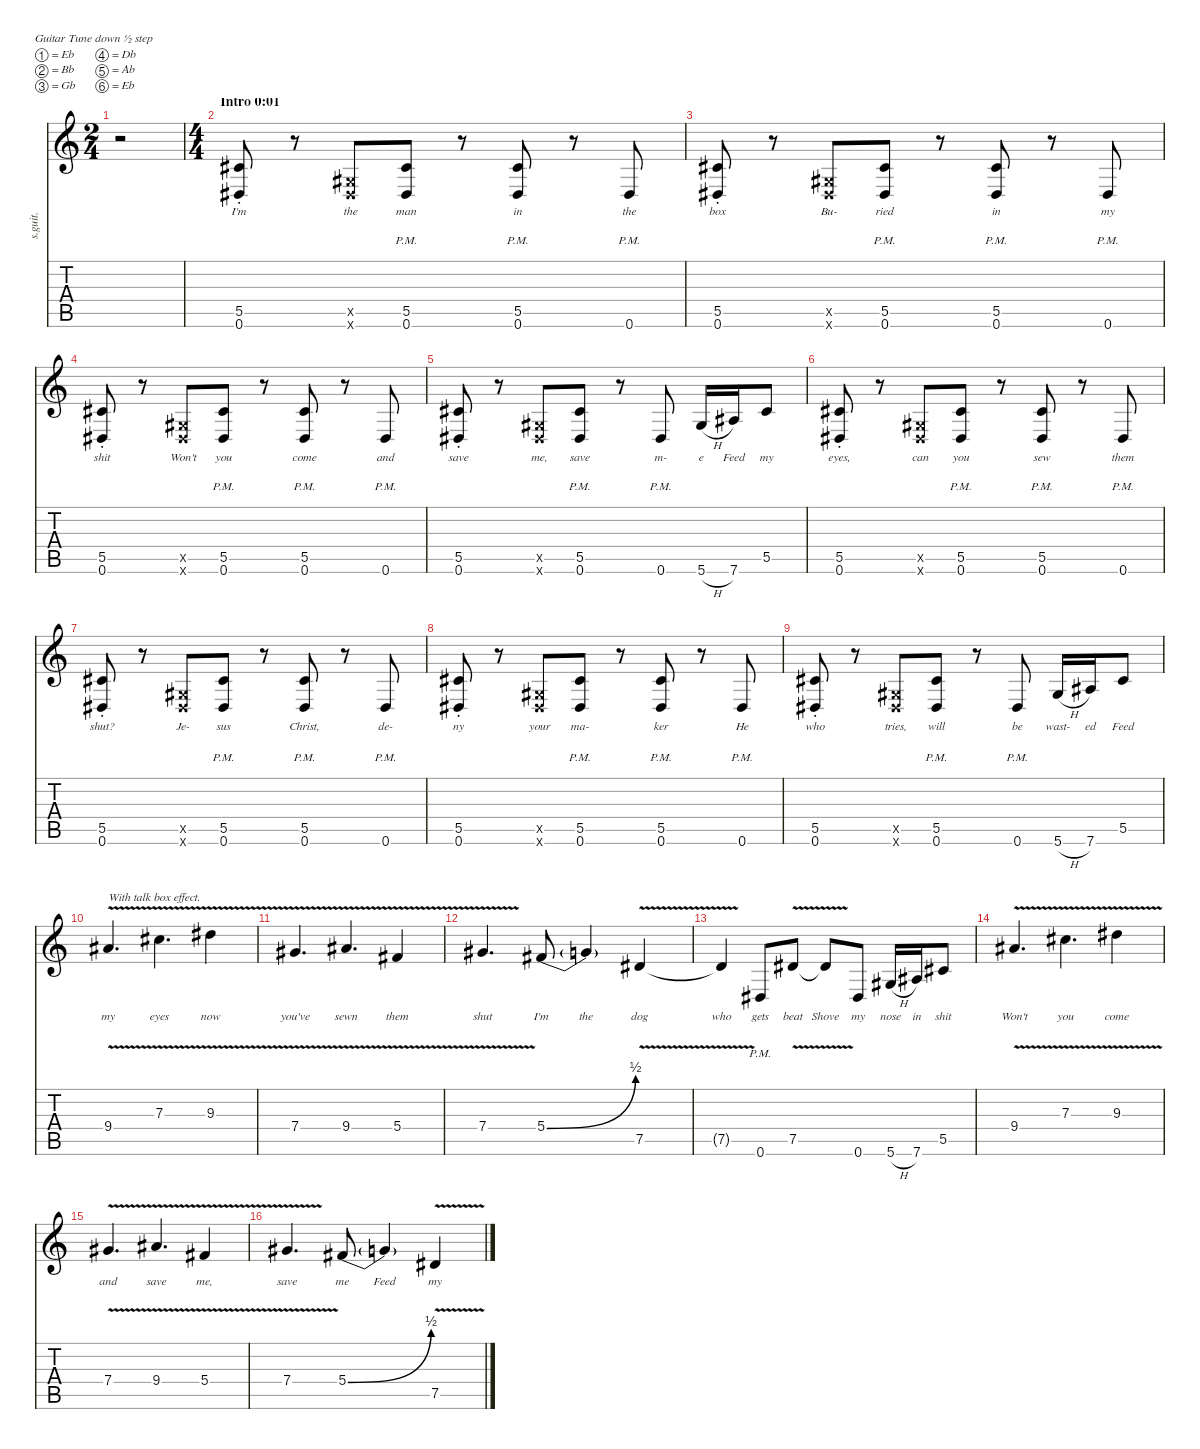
\defaultSystemsLayout 4
\hideDynamics
\bracketExtendMode nobrackets
\track ("Jerry Cantrell - Lead Guitar" "s.guit.") {instrument distortionguitar}
\staff {score tabs}
\tuning (Eb4 Bb3 Gb3 Db3 Ab2 Eb2)
\ts (2 4)
\beaming (8 2 2 2 2)
\tempo (106 hide)
\clef g2
\ks c
r.2{dy f instrument distortionguitar} |
\ts (4 4)
\beaming (8 2 2 2 2)
\section ("" "Intro 0:01")
(5.5{st acc #} 0.6{st acc #}).8{lyrics (0 "I'm") lyrics (1 "") lyrics (2 "") lyrics (3 "") lyrics (4 "")} r.8 (0.5{x acc #} 0.6{x acc #}).8{lyrics (0 "the") lyrics (1 "") lyrics (2 "") lyrics (3 "") lyrics (4 "")} (5.5{pm acc #} 0.6{pm acc #}).8{lyrics (0 "man") lyrics (1 "") lyrics (2 "") lyrics (3 "") lyrics (4 "")} r.8 (5.5{pm acc #} 0.6{pm acc #}).8{lyrics (0 "in") lyrics (1 "") lyrics (2 "") lyrics (3 "") lyrics (4 "")} r.8 0.6{pm acc #}.8{lyrics (0 "the") lyrics (1 "") lyrics (2 "") lyrics (3 "") lyrics (4 "")} |
(5.5{st acc #} 0.6{st acc #}).8{lyrics (0 "box") lyrics (1 "") lyrics (2 "") lyrics (3 "") lyrics (4 "")} r.8 (0.5{x acc #} 0.6{x acc #}).8{lyrics (0 "Bu-") lyrics (1 "") lyrics (2 "") lyrics (3 "") lyrics (4 "")} (5.5{pm acc #} 0.6{pm acc #}).8{lyrics (0 "ried") lyrics (1 "") lyrics (2 "") lyrics (3 "") lyrics (4 "")} r.8 (5.5{pm acc #} 0.6{pm acc #}).8{lyrics (0 "in") lyrics (1 "") lyrics (2 "") lyrics (3 "") lyrics (4 "")} r.8 0.6{pm acc #}.8{lyrics (0 "my") lyrics (1 "") lyrics (2 "") lyrics (3 "") lyrics (4 "")} |
(5.5{st acc #} 0.6{st acc #}).8{lyrics (0 "shit") lyrics (1 "") lyrics (2 "") lyrics (3 "") lyrics (4 "")} r.8 (0.5{x acc #} 0.6{x acc #}).8{lyrics (0 "Won't") lyrics (1 "") lyrics (2 "") lyrics (3 "") lyrics (4 "")} (5.5{pm acc #} 0.6{pm acc #}).8{lyrics (0 "you") lyrics (1 "") lyrics (2 "") lyrics (3 "") lyrics (4 "")} r.8 (5.5{pm acc #} 0.6{pm acc #}).8{lyrics (0 "come") lyrics (1 "") lyrics (2 "") lyrics (3 "") lyrics (4 "")} r.8 0.6{pm acc #}.8{lyrics (0 "and") lyrics (1 "") lyrics (2 "") lyrics (3 "") lyrics (4 "")} |
(5.5{st acc #} 0.6{st acc #}).8{lyrics (0 "save") lyrics (1 "") lyrics (2 "") lyrics (3 "") lyrics (4 "")} r.8 (0.5{x acc #} 0.6{x acc #}).8{lyrics (0 "me,") lyrics (1 "") lyrics (2 "") lyrics (3 "") lyrics (4 "")} (5.5{pm acc #} 0.6{pm acc #}).8{lyrics (0 "save") lyrics (1 "") lyrics (2 "") lyrics (3 "") lyrics (4 "")} r.8 0.6{pm acc #}.8{lyrics (0 "m-") lyrics (1 "") lyrics (2 "") lyrics (3 "") lyrics (4 "")} 5.6{h acc #}.16{lyrics (0 "e") lyrics (1 "") lyrics (2 "") lyrics (3 "") lyrics (4 "")} 7.6{acc #}.16{lyrics (0 "Feed") lyrics (1 "") lyrics (2 "") lyrics (3 "") lyrics (4 "")} 5.5{acc #}.8{lyrics (0 "my") lyrics (1 "") lyrics (2 "") lyrics (3 "") lyrics (4 "")} |
(5.5{st acc #} 0.6{st acc #}).8{lyrics (0 "eyes,") lyrics (1 "") lyrics (2 "") lyrics (3 "") lyrics (4 "")} r.8 (0.5{x acc #} 0.6{x acc #}).8{lyrics (0 "can") lyrics (1 "") lyrics (2 "") lyrics (3 "") lyrics (4 "")} (5.5{pm acc #} 0.6{pm acc #}).8{lyrics (0 "you") lyrics (1 "") lyrics (2 "") lyrics (3 "") lyrics (4 "")} r.8 (5.5{pm acc #} 0.6{pm acc #}).8{lyrics (0 "sew") lyrics (1 "") lyrics (2 "") lyrics (3 "") lyrics (4 "")} r.8 0.6{pm acc #}.8{lyrics (0 "them") lyrics (1 "") lyrics (2 "") lyrics (3 "") lyrics (4 "")} |
(5.5{st acc #} 0.6{st acc #}).8{lyrics (0 "shut?") lyrics (1 "") lyrics (2 "") lyrics (3 "") lyrics (4 "")} r.8 (0.5{x acc #} 0.6{x acc #}).8{lyrics (0 "Je-") lyrics (1 "") lyrics (2 "") lyrics (3 "") lyrics (4 "")} (5.5{pm acc #} 0.6{pm acc #}).8{lyrics (0 "sus") lyrics (1 "") lyrics (2 "") lyrics (3 "") lyrics (4 "")} r.8 (5.5{pm acc #} 0.6{pm acc #}).8{lyrics (0 "Christ,") lyrics (1 "") lyrics (2 "") lyrics (3 "") lyrics (4 "")} r.8 0.6{pm acc #}.8{lyrics (0 "de-") lyrics (1 "") lyrics (2 "") lyrics (3 "") lyrics (4 "")} |
(5.5{st acc #} 0.6{st acc #}).8{lyrics (0 "ny") lyrics (1 "") lyrics (2 "") lyrics (3 "") lyrics (4 "")} r.8 (0.5{x acc #} 0.6{x acc #}).8{lyrics (0 "your") lyrics (1 "") lyrics (2 "") lyrics (3 "") lyrics (4 "")} (5.5{pm acc #} 0.6{pm acc #}).8{lyrics (0 "ma-") lyrics (1 "") lyrics (2 "") lyrics (3 "") lyrics (4 "")} r.8 (5.5{pm acc #} 0.6{pm acc #}).8{lyrics (0 "ker") lyrics (1 "") lyrics (2 "") lyrics (3 "") lyrics (4 "")} r.8 0.6{pm acc #}.8{lyrics (0 "He") lyrics (1 "") lyrics (2 "") lyrics (3 "") lyrics (4 "")} |
(5.5{st acc #} 0.6{st acc #}).8{lyrics (0 "who") lyrics (1 "") lyrics (2 "") lyrics (3 "") lyrics (4 "")} r.8 (0.5{x acc #} 0.6{x acc #}).8{lyrics (0 "tries,") lyrics (1 "") lyrics (2 "") lyrics (3 "") lyrics (4 "")} (5.5{pm acc #} 0.6{pm acc #}).8{lyrics (0 "will") lyrics (1 "") lyrics (2 "") lyrics (3 "") lyrics (4 "")} r.8 0.6{pm acc #}.8{lyrics (0 "be") lyrics (1 "") lyrics (2 "") lyrics (3 "") lyrics (4 "")} 5.6{h acc #}.16{lyrics (0 "wast-") lyrics (1 "") lyrics (2 "") lyrics (3 "") lyrics (4 "")} 7.6{acc #}.16{lyrics (0 "ed") lyrics (1 "") lyrics (2 "") lyrics (3 "") lyrics (4 "")} 5.5{acc #}.8{lyrics (0 "Feed") lyrics (1 "") lyrics (2 "") lyrics (3 "") lyrics (4 "")} |
9.4{v acc #}.4{d txt "With talk box effect." lyrics (0 "my") lyrics (1 "") lyrics (2 "") lyrics (3 "") lyrics (4 "")} 7.3{v acc #}.4{d lyrics (0 "eyes") lyrics (1 "") lyrics (2 "") lyrics (3 "") lyrics (4 "")} 9.3{v acc #}.4{lyrics (0 "now") lyrics (1 "") lyrics (2 "") lyrics (3 "") lyrics (4 "")} |
7.4{v acc #}.4{d lyrics (0 "you've") lyrics (1 "") lyrics (2 "") lyrics (3 "") lyrics (4 "")} 9.4{v acc #}.4{d lyrics (0 "sewn") lyrics (1 "") lyrics (2 "") lyrics (3 "") lyrics (4 "")} 5.4{v acc #}.4{lyrics (0 "them") lyrics (1 "") lyrics (2 "") lyrics (3 "") lyrics (4 "")} |
7.4{v acc #}.4{d lyrics (0 "shut") lyrics (1 "") lyrics (2 "") lyrics (3 "") lyrics (4 "")} 5.4{be (bend 0 0 60 2) acc #}.8{lyrics (0 "I'm") lyrics (1 "") lyrics (2 "") lyrics (3 "") lyrics (4 "")} 5.4{t}.4{lyrics (0 "the") lyrics (1 "") lyrics (2 "") lyrics (3 "") lyrics (4 "")} 7.5{v acc #}.4{lyrics (0 "dog") lyrics (1 "") lyrics (2 "") lyrics (3 "") lyrics (4 "")} |
7.5{t acc #}.4{lyrics (0 "who") lyrics (1 "") lyrics (2 "") lyrics (3 "") lyrics (4 "")} 0.6{pm acc #}.8{lyrics (0 "gets") lyrics (1 "") lyrics (2 "") lyrics (3 "") lyrics (4 "")} 7.5{v acc #}.8{lyrics (0 "beat") lyrics (1 "") lyrics (2 "") lyrics (3 "") lyrics (4 "")} 7.5{t acc #}.8{lyrics (0 "Shove") lyrics (1 "") lyrics (2 "") lyrics (3 "") lyrics (4 "")} 0.6{acc #}.8{lyrics (0 "my") lyrics (1 "") lyrics (2 "") lyrics (3 "") lyrics (4 "")} 5.6{h acc #}.16{lyrics (0 "nose") lyrics (1 "") lyrics (2 "") lyrics (3 "") lyrics (4 "")} 7.6{acc #}.16{lyrics (0 "in") lyrics (1 "") lyrics (2 "") lyrics (3 "") lyrics (4 "")} 5.5{acc #}.8{lyrics (0 "shit") lyrics (1 "") lyrics (2 "") lyrics (3 "") lyrics (4 "")} |
9.4{v acc #}.4{d lyrics (0 "Won't") lyrics (1 "") lyrics (2 "") lyrics (3 "") lyrics (4 "")} 7.3{v acc #}.4{d lyrics (0 "you") lyrics (1 "") lyrics (2 "") lyrics (3 "") lyrics (4 "")} 9.3{v acc #}.4{lyrics (0 "come") lyrics (1 "") lyrics (2 "") lyrics (3 "") lyrics (4 "")} |
7.4{v acc #}.4{d lyrics (0 "and") lyrics (1 "") lyrics (2 "") lyrics (3 "") lyrics (4 "")} 9.4{v acc #}.4{d lyrics (0 "save") lyrics (1 "") lyrics (2 "") lyrics (3 "") lyrics (4 "")} 5.4{v acc #}.4{lyrics (0 "me,") lyrics (1 "") lyrics (2 "") lyrics (3 "") lyrics (4 "")} |
7.4{v acc #}.4{d lyrics (0 "save") lyrics (1 "") lyrics (2 "") lyrics (3 "") lyrics (4 "")} 5.4{be (bend 0 0 60 2) acc #}.8{lyrics (0 "me") lyrics (1 "") lyrics (2 "") lyrics (3 "") lyrics (4 "")} 5.4{t}.4{lyrics (0 "Feed") lyrics (1 "") lyrics (2 "") lyrics (3 "") lyrics (4 "")} 7.5{v acc #}.4{lyrics (0 "my") lyrics (1 "") lyrics (2 "") lyrics (3 "") lyrics (4 "")}
